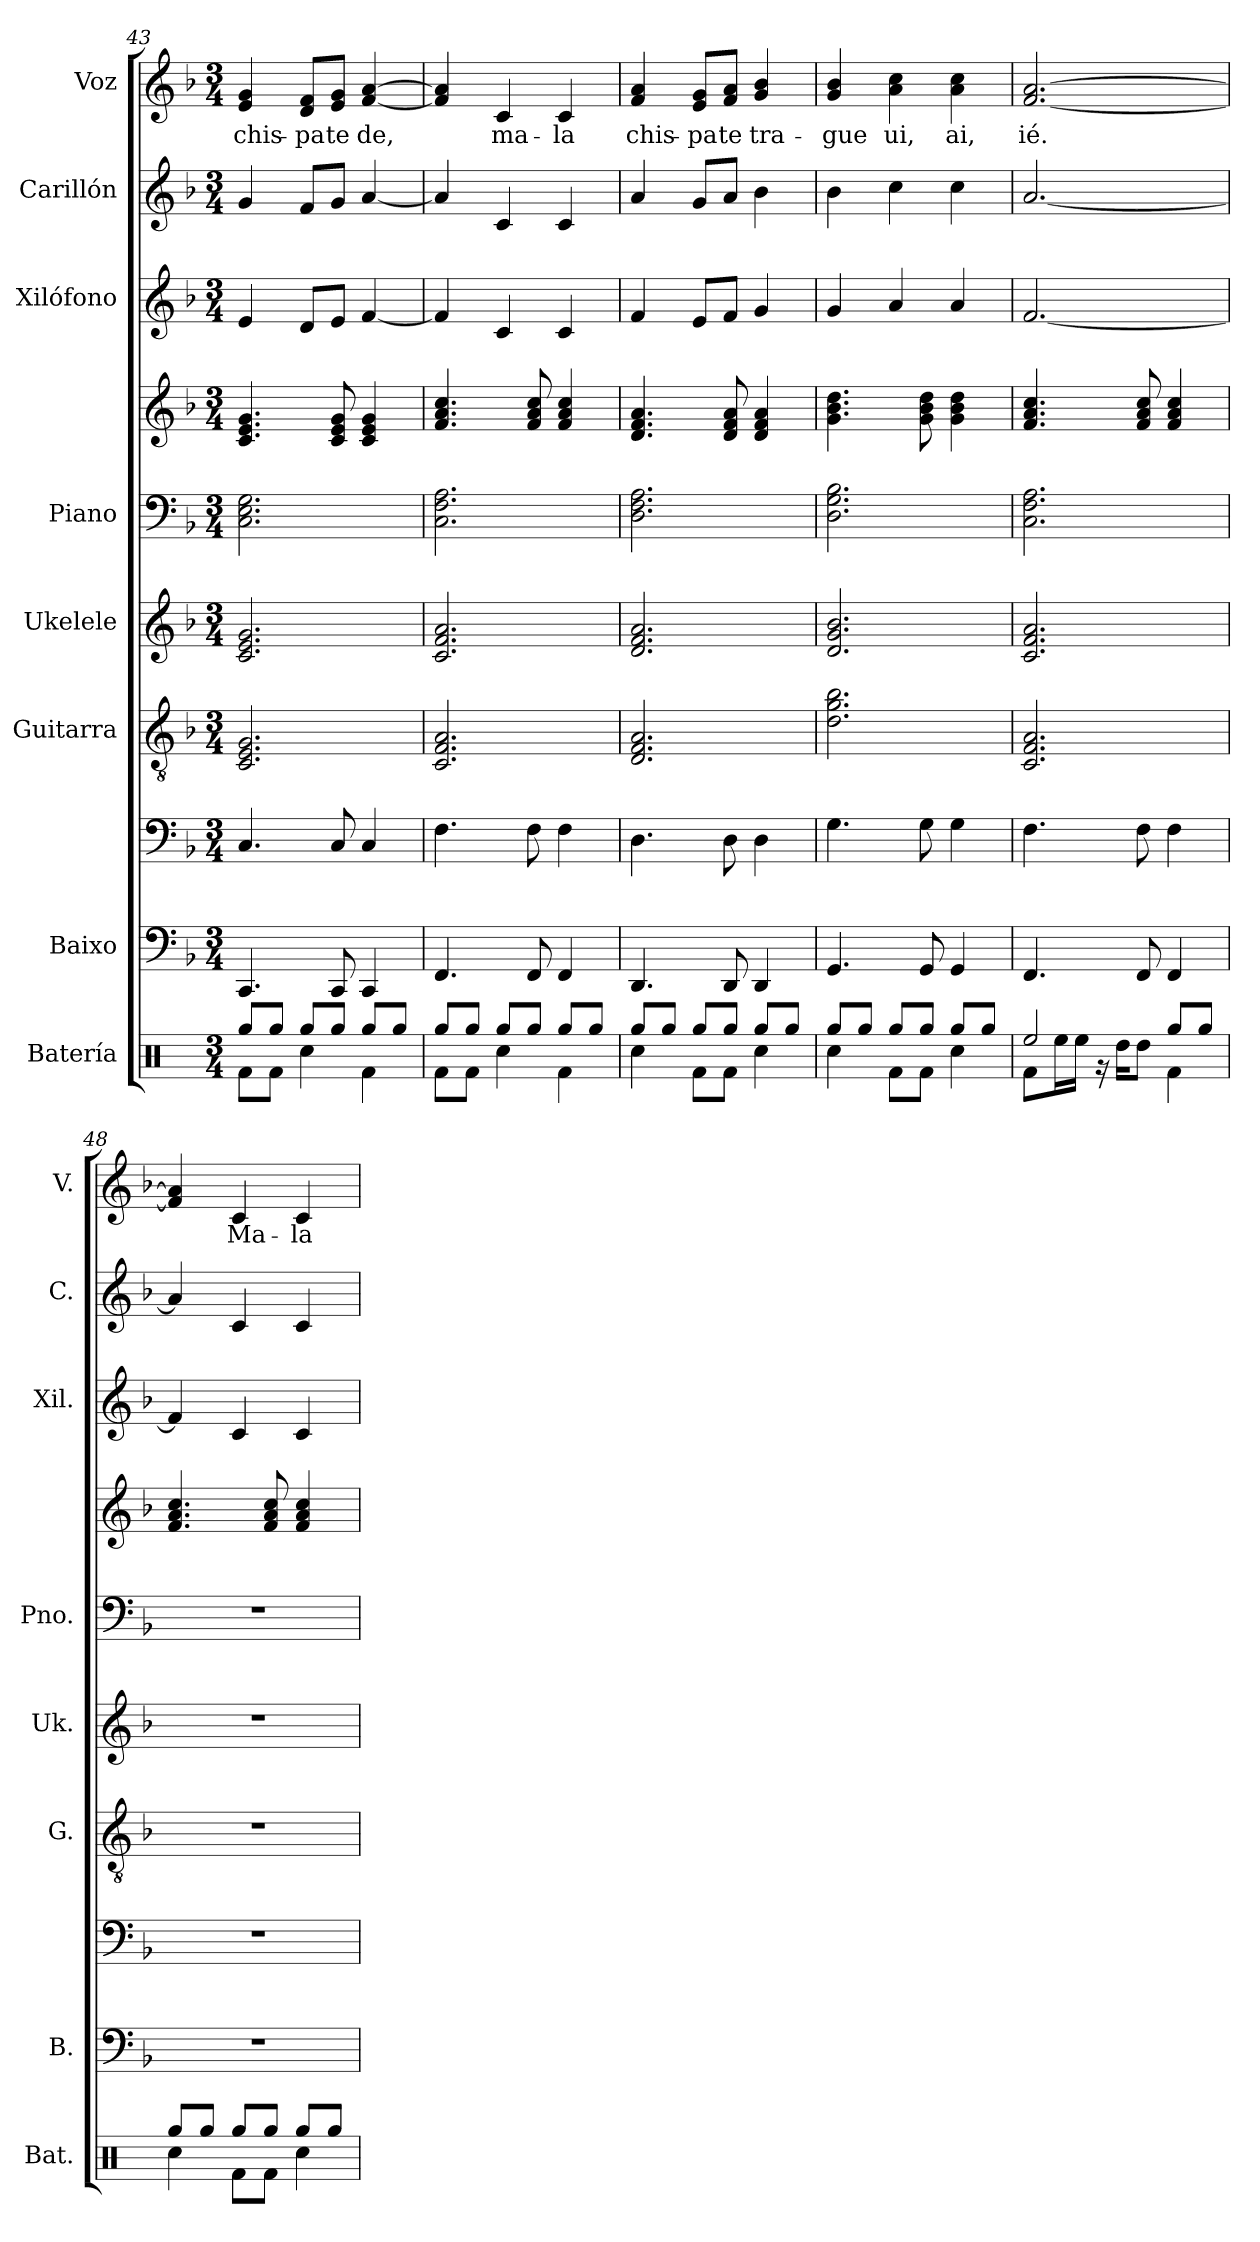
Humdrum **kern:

**kern	**kern	**kern	**kern	**kern	**kern	**kern	**kern	**kern	**kern	**text
*part8	*part7	*part7	*part6	*part5	*part4	*part4	*part3	*part2	*part1	*part1
*staff10	*staff9	*staff8	*staff7	*staff6	*staff5	*staff4	*staff3	*staff2	*staff1	*staff1
*I"Batería	*I"Baixo	*	*I"Guitarra	*I"Ukelele	*I"Piano	*	*I"Xilófono	*I"Carillón	*I"Voz	*
*I'Bat.	*I'B.	*	*I'G.	*I'Uk.	*I'Pno.	*	*I'Xil.	*I'C.	*I'V.	*
*clefX	*	*clefF4	*clefGv2	*clefG2	*clefF4	*clefG2	*clefG2	*clefG2	*clefG2	*
*	*ITrd7c12	*ITrd7c12	*	*	*	*	*ITrd-7c-12	*ITrd-14c-24	*	*
*k[]	*k[b-]	*k[b-]	*k[b-]	*k[b-]	*k[b-]	*k[b-]	*k[b-]	*k[b-]	*k[b-]	*
*M3/4	*M3/4	*M3/4	*M3/4	*M3/4	*M3/4	*M3/4	*M3/4	*M3/4	*M3/4	*
=43	=43	=43	=43	=43	=43	=43	=43	=43	=43	=43
*^	*	*	*	*	*	*	*	*	*	*
!	!	!	!	!	!	!	!	!	!	!	!LO:LY:b
8Rgg/L	8Rf\L	4.CCC	4.CC/	2.C/ 2.E/ 2.G/	2.c/ 2.e/ 2.g/	2.C\ 2.E\ 2.G\	4.c/ 4.e/ 4.g/	4ee/	4ggg/	4e/ 4g/	chis-
8Rgg/J	8Rf\J	.	.	.	.	.	.	.	.	.	.
!	!	!	!	!	!	!	!	!	!	!	!LO:LY:b
8Rgg/L	4Rcc\	.	.	.	.	.	.	8dd/L	8fff/L	8d/ 8f/L	-pa
!	!	!	!	!	!	!	!	!	!	!	!LO:LY:b
8Rgg/J	.	8CCC	8CC/	.	.	.	8c/ 8e/ 8g/	8ee/J	8ggg/J	8e/ 8g/J	te
!	!	!	!	!	!	!	!	!	!	!	!LO:LY:b
8Rgg/L	4Rf\	4CCC	4CC/	.	.	.	4c/ 4e/ 4g/	[4ff/	[4aaa/	[4f/ [4a/	de,
8Rgg/J	.	.	.	.	.	.	.	.	.	.	.
=44	=44	=44	=44	=44	=44	=44	=44	=44	=44	=44	=44
8Rgg/L	8Rf\L	4.FFF	4.FF\	2.C/ 2.F/ 2.A/	2.c/ 2.f/ 2.a/	2.C\ 2.F\ 2.A\	4.f/ 4.a/ 4.cc/	4ff/]	4aaa/]	4f/] 4a/]	.
8Rgg/J	8Rf\J	.	.	.	.	.	.	.	.	.	.
!	!	!	!	!	!	!	!	!	!	!	!LO:LY:b
8Rgg/L	4Rcc\	.	.	.	.	.	.	4cc/	4ccc/	4c/	ma-
8Rgg/J	.	8FFF	8FF\	.	.	.	8f/ 8a/ 8cc/	.	.	.	.
!	!	!	!	!	!	!	!	!	!	!	!LO:LY:b
8Rgg/L	4Rf\	4FFF	4FF\	.	.	.	4f/ 4a/ 4cc/	4cc/	4ccc/	4c/	-la
8Rgg/J	.	.	.	.	.	.	.	.	.	.	.
!!LO:PB:g=z
=45	=45	=45	=45	=45	=45	=45	=45	=45	=45	=45	=45
!	!	!	!	!	!	!	!	!	!	!	!LO:LY:b
8Rgg/L	4Rcc\	4.DDD	4.DD\	2.D/ 2.F/ 2.A/	2.d/ 2.f/ 2.a/	2.D\ 2.F\ 2.A\	4.d/ 4.f/ 4.a/	4ff/	4aaa/	4f/ 4a/	chis-
8Rgg/J	.	.	.	.	.	.	.	.	.	.	.
!	!	!	!	!	!	!	!	!	!	!	!LO:LY:b
8Rgg/L	8Rf\L	.	.	.	.	.	.	8ee/L	8ggg/L	8e/ 8g/L	-pa
!	!	!	!	!	!	!	!	!	!	!	!LO:LY:b
8Rgg/J	8Rf\J	8DDD	8DD\	.	.	.	8d/ 8f/ 8a/	8ff/J	8aaa/J	8f/ 8a/J	te
!	!	!	!	!	!	!	!	!	!	!	!LO:LY:b
8Rgg/L	4Rcc\	4DDD	4DD\	.	.	.	4d/ 4f/ 4a/	4gg/	4bbb-\	4g/ 4b-/	tra-
8Rgg/J	.	.	.	.	.	.	.	.	.	.	.
=46	=46	=46	=46	=46	=46	=46	=46	=46	=46	=46	=46
!	!	!	!	!	!	!	!	!	!	!	!LO:LY:b
8Rgg/L	4Rcc\	4.GGG	4.GG\	2.d\ 2.g\ 2.b-\	2.d/ 2.g/ 2.b-/	2.D\ 2.G\ 2.B-\	4.g\ 4.b-\ 4.dd\	4gg/	4bbb-\	4g/ 4b-/	-gue
8Rgg/J	.	.	.	.	.	.	.	.	.	.	.
!	!	!	!	!	!	!	!	!	!	!	!LO:LY:b
8Rgg/L	8Rf\L	.	.	.	.	.	.	4aa/	4cccc\	4a\ 4cc\	ui,
8Rgg/J	8Rf\J	8GGG	8GG\	.	.	.	8g\ 8b-\ 8dd\	.	.	.	.
!	!	!	!	!	!	!	!	!	!	!	!LO:LY:b
8Rgg/L	4Rcc\	4GGG	4GG\	.	.	.	4g\ 4b-\ 4dd\	4aa/	4cccc\	4a\ 4cc\	ai,
8Rgg/J	.	.	.	.	.	.	.	.	.	.	.
=47	=47	=47	=47	=47	=47	=47	=47	=47	=47	=47	=47
!	!	!	!	!	!	!	!	!	!	!	!LO:LY:b
2Ree/	8Rf\L	4.FFF	4.FF\	2.C/ 2.F/ 2.A/	2.c/ 2.f/ 2.a/	2.C\ 2.F\ 2.A\	4.f/ 4.a/ 4.cc/	[2.ff/	[2.aaa/	[2.f/ [2.a/	ié.
.	16Ree\L	.	.	.	.	.	.	.	.	.	.
.	16Ree\JJ	.	.	.	.	.	.	.	.	.	.
.	16r	.	.	.	.	.	.	.	.	.	.
.	16Rdd\KL	.	.	.	.	.	.	.	.	.	.
.	8Rdd\J	8FFF	8FF\	.	.	.	8f/ 8a/ 8cc/	.	.	.	.
8Rgg/L	4Rf\	4FFF	4FF\	.	.	.	4f/ 4a/ 4cc/	.	.	.	.
8Rgg/J	.	.	.	.	.	.	.	.	.	.	.
=48	=48	=48	=48	=48	=48	=48	=48	=48	=48	=48	=48
8Rgg/L	4Rcc\	2.r	2.r	2.r	2.r	2.r	4.f/ 4.a/ 4.cc/	4ff/]	4aaa/]	4f/] 4a/]	.
8Rgg/J	.	.	.	.	.	.	.	.	.	.	.
!	!	!	!	!	!	!	!	!	!	!	!LO:LY:b
8Rgg/L	8Rf\L	.	.	.	.	.	.	4cc/	4ccc/	4c/	Ma-
8Rgg/J	8Rf\J	.	.	.	.	.	8f/ 8a/ 8cc/	.	.	.	.
!	!	!	!	!	!	!	!	!	!	!	!LO:LY:b
8Rgg/L	4Rcc\	.	.	.	.	.	4f/ 4a/ 4cc/	4cc/	4ccc/	4c/	-la
8Rgg/J	.	.	.	.	.	.	.	.	.	.	.
*v	*v	*	*	*	*	*	*	*	*	*	*
=	=	=	=	=	=	=	=	=	=	=
*-	*-	*-	*-	*-	*-	*-	*-	*-	*-	*-
